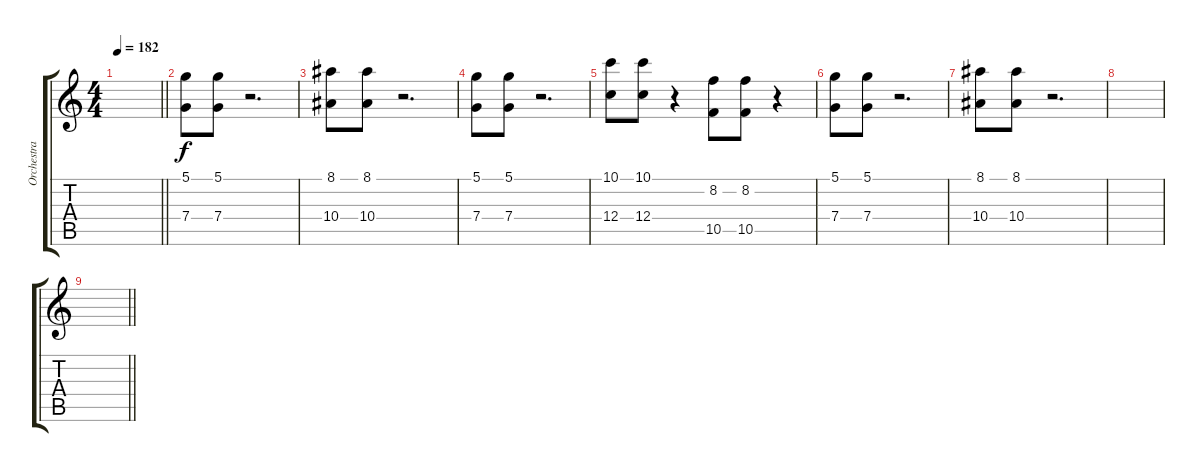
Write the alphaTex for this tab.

\track ("Orchestra Hit" "Orchestra ") {instrument acousticguitarsteel}
\staff {score tabs}
\tuning (D4 A3 F3 C3 G2 D2) {hide}
\ts (4 4)
\tempo 182
\clef g2
\barLineRight lightlight
\ks c
|
(5.1 7.4).8{volume 12 instrument orchestrahit} (5.1 7.4).8 r.2{d} |
(8.1 10.4).8{instrument orchestrahit} (8.1 10.4).8 r.2{d} |
(5.1 7.4).8{instrument orchestrahit} (5.1 7.4).8 r.2{d} |
(10.1 12.4).8{instrument orchestrahit} (10.1 12.4).8 r.4 (8.2 10.5).8 (8.2 10.5).8 r.4 |
(5.1 7.4).8{instrument orchestrahit} (5.1 7.4).8 r.2{d} |
(8.1 10.4).8{instrument orchestrahit} (8.1 10.4).8 r.2{d} |
|
\barLineRight lightlight
